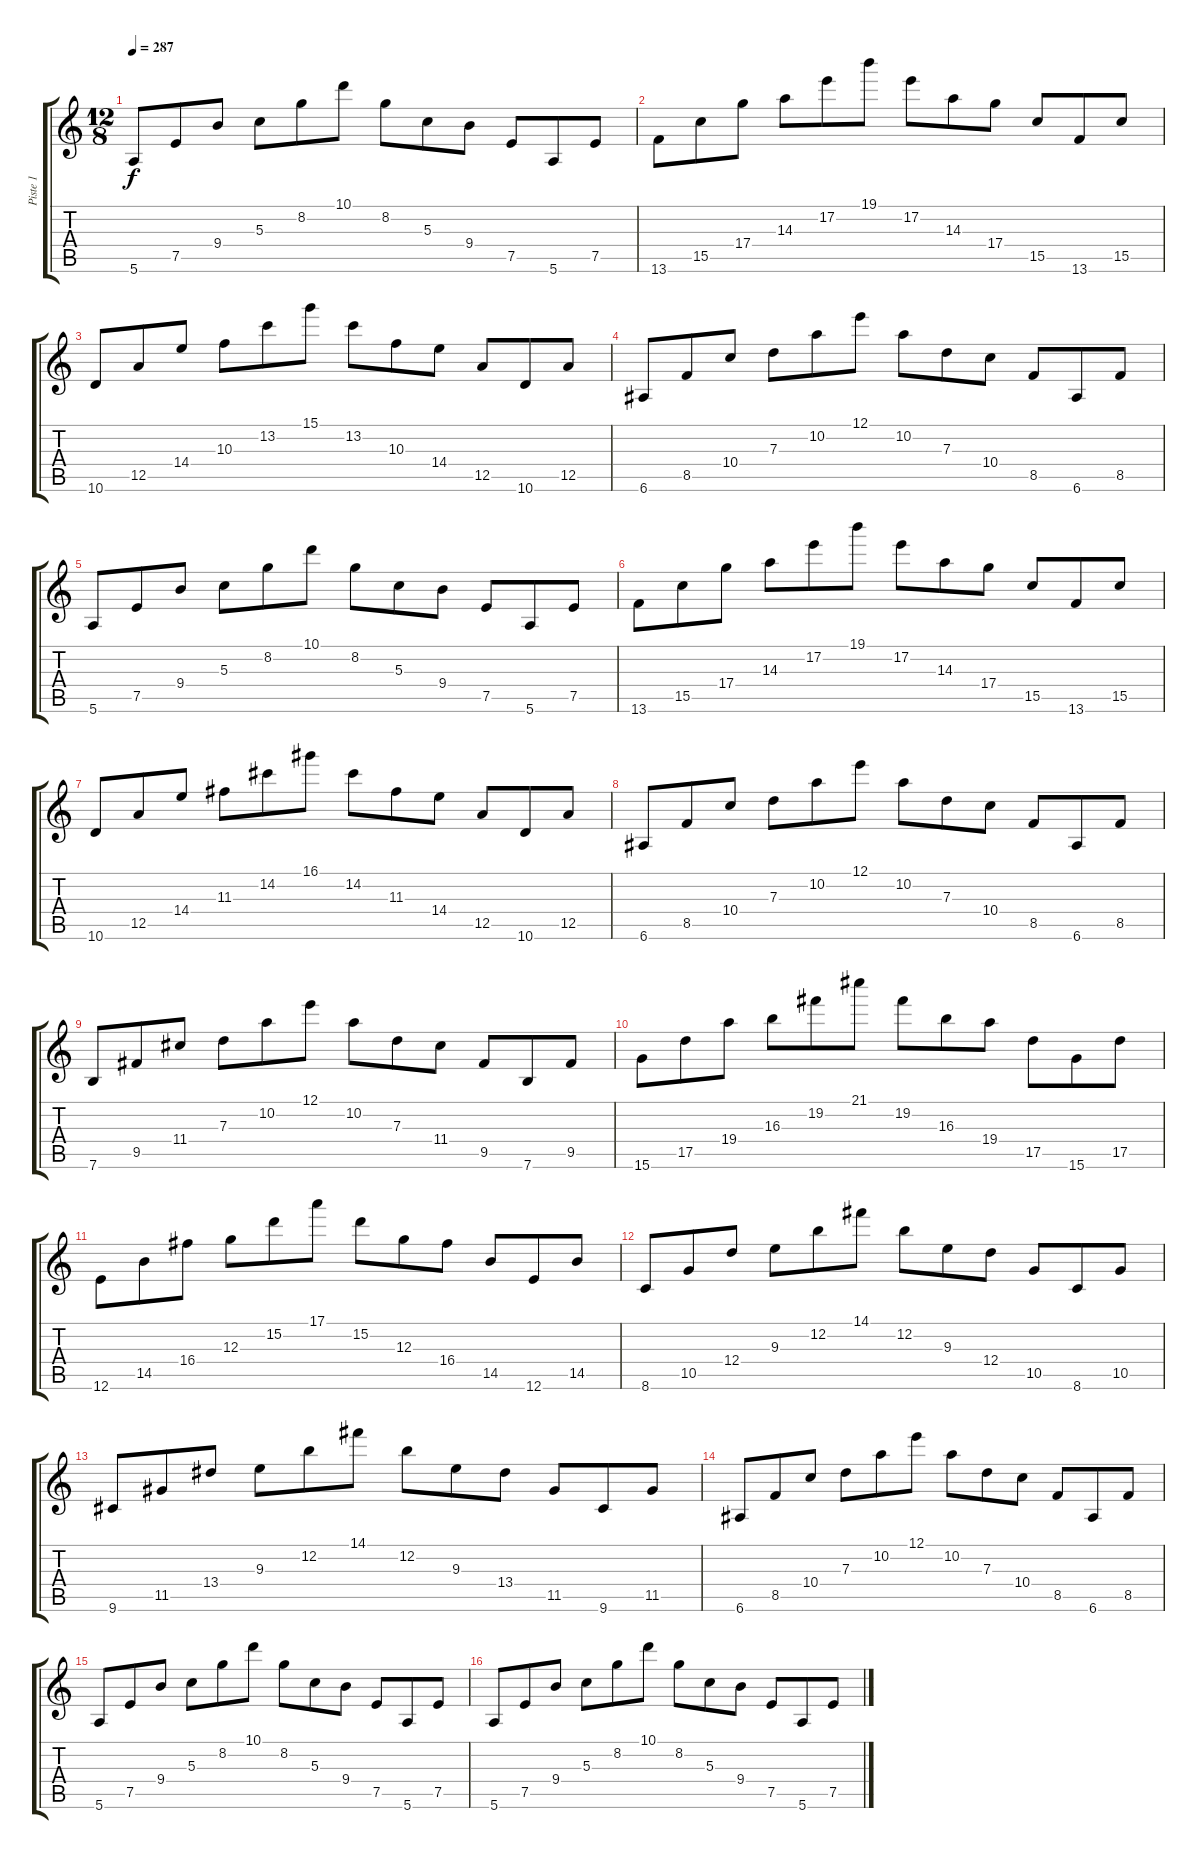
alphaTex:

\track ("Piste 1" "Piste 1") {instrument overdrivenguitar}
\staff {score tabs}
\tuning (E4 B3 G3 D3 A2 E2) {hide}
\ts (12 8)
\tempo 287
\clef g2
\ks c
5.6.8{dy f instrument overdrivenguitar} 7.5.8 9.4.8 5.3.8 8.2.8 10.1.8 8.2.8 5.3.8 9.4.8 7.5.8 5.6.8 7.5.8 |
13.6.8 15.5.8 17.4.8 14.3.8 17.2.8 19.1.8 17.2.8 14.3.8 17.4.8 15.5.8 13.6.8 15.5.8 |
10.6.8 12.5.8 14.4.8 10.3.8 13.2.8 15.1.8 13.2.8 10.3.8 14.4.8 12.5.8 10.6.8 12.5.8 |
6.6.8 8.5.8 10.4.8 7.3.8 10.2.8 12.1.8 10.2.8 7.3.8 10.4.8 8.5.8 6.6.8 8.5.8 |
5.6.8 7.5.8 9.4.8 5.3.8 8.2.8 10.1.8 8.2.8 5.3.8 9.4.8 7.5.8 5.6.8 7.5.8 |
13.6.8 15.5.8 17.4.8 14.3.8 17.2.8 19.1.8 17.2.8 14.3.8 17.4.8 15.5.8 13.6.8 15.5.8 |
10.6.8 12.5.8 14.4.8 11.3.8 14.2.8 16.1.8 14.2.8 11.3.8 14.4.8 12.5.8 10.6.8 12.5.8 |
6.6.8 8.5.8 10.4.8 7.3.8 10.2.8 12.1.8 10.2.8 7.3.8 10.4.8 8.5.8 6.6.8 8.5.8 |
7.6.8 9.5.8 11.4.8 7.3.8 10.2.8 12.1.8 10.2.8 7.3.8 11.4.8 9.5.8 7.6.8 9.5.8 |
15.6.8 17.5.8 19.4.8 16.3.8 19.2.8 21.1.8 19.2.8 16.3.8 19.4.8 17.5.8 15.6.8 17.5.8 |
12.6.8 14.5.8 16.4.8 12.3.8 15.2.8 17.1.8 15.2.8 12.3.8 16.4.8 14.5.8 12.6.8 14.5.8 |
8.6.8 10.5.8 12.4.8 9.3.8 12.2.8 14.1.8 12.2.8 9.3.8 12.4.8 10.5.8 8.6.8 10.5.8 |
9.6.8 11.5.8 13.4.8 9.3.8 12.2.8 14.1.8 12.2.8 9.3.8 13.4.8 11.5.8 9.6.8 11.5.8 |
6.6.8 8.5.8 10.4.8 7.3.8 10.2.8 12.1.8 10.2.8 7.3.8 10.4.8 8.5.8 6.6.8 8.5.8 |
5.6.8 7.5.8 9.4.8 5.3.8 8.2.8 10.1.8 8.2.8 5.3.8 9.4.8 7.5.8 5.6.8 7.5.8 |
5.6.8 7.5.8 9.4.8 5.3.8 8.2.8 10.1.8 8.2.8 5.3.8 9.4.8 7.5.8 5.6.8 7.5.8
